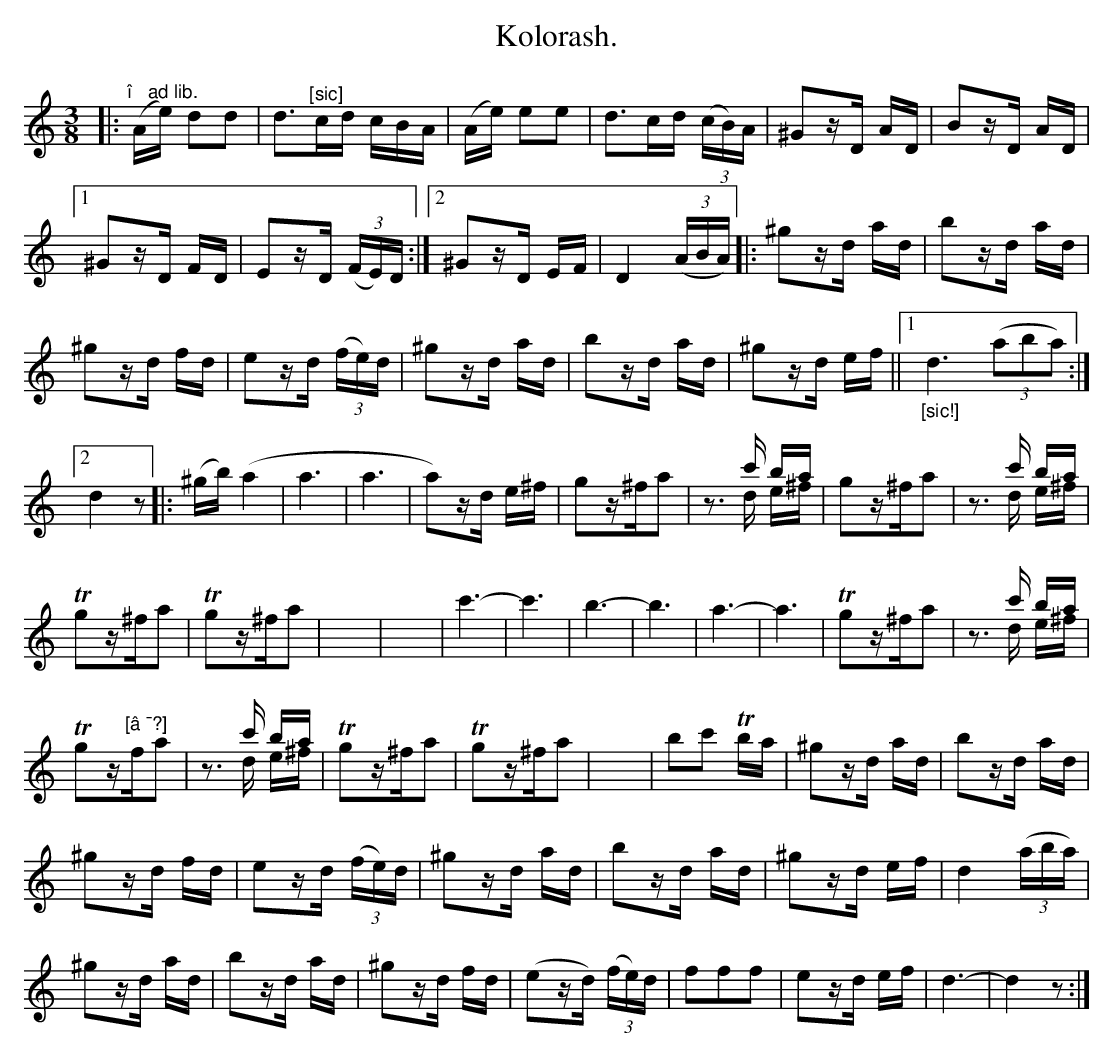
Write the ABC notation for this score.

X:1
T:Kolorash.
%%score ( 1 2 )
L:1/16
M:3/8
K:C
V:1 treble
V:2 treble
V:1
|:"^î ad lib." (Ae) d2d2 | d2>"^[sic]"c2d cBA | (Ae) e2e2 | d2>c2d (3(cB)A | ^G2zD AD | B2zD AD |1$ %6
 ^G2zD FD | E2zD (3(FE)D :|2 ^G2zD EF | D4 (3(ABA) |: ^g2zd ad | b2zd ad |$ ^g2zd fd | %13
 e2zd (3(fe)d | ^g2zd ad | b2zd ad | ^g2zd ef ||1"_[sic!]" d6 (3(a2b2a2) :|2$ d4 z2 |: (^gb) (a4 | %20
 a6 | a6 | a2)zd e^f | g2z^fa2 | z3 c' ba | g2z^fa2 | z3 c' ba |$ Tg2z^fa2 | Tg2z^fa2 | x6 | x6 | %31
 c'6- | c'6 | b6- | b6 | a6- | a6 | Tg2z^fa2 | z3 c' ba |$ Tg2z"^[â¯?]"fa2 | z3 c' ba | Tg2z^fa2 | %42
 Tg2z^fa2 | x6 | b2c'2 Tba | ^g2zd ad | b2zd ad |$ ^g2zd fd | e2zd (3(fe)d | ^g2zd ad | b2zd ad | %51
 ^g2zd ef | d4 (3(aba) |$ ^g2zd ad | b2zd ad | ^g2zd fd | (e2zd) (3(fe)d | f2f2f2 | e2zd ef | d6- | %60
 d4 z2 :| %61
V:2
|: x6 | x8 | x6 | x7 | x6 | x6 |1$ x6 | x6 :|2 x6 | x6 |: x6 | x6 |$ x6 | x6 | x6 | x6 | x6 ||1 %17
 x10 :|2$ x6 |: x6 | x6 | x6 | x6 | x6 | x3 d e^f | x6 | x3 d e^f |$ x6 | x6 | x6 | x6 | x6 | x6 | %33
 x6 | x6 | x6 | x6 | x6 | x3 d e^f |$ x6 | x3 d e^f | x6 | x6 | x6 | x6 | x6 | x6 |$ x6 | x6 | x6 | %50
 x6 | x6 | x6 |$ x6 | x6 | x6 | x6 | x6 | x6 | x6 | x6 :| %61
